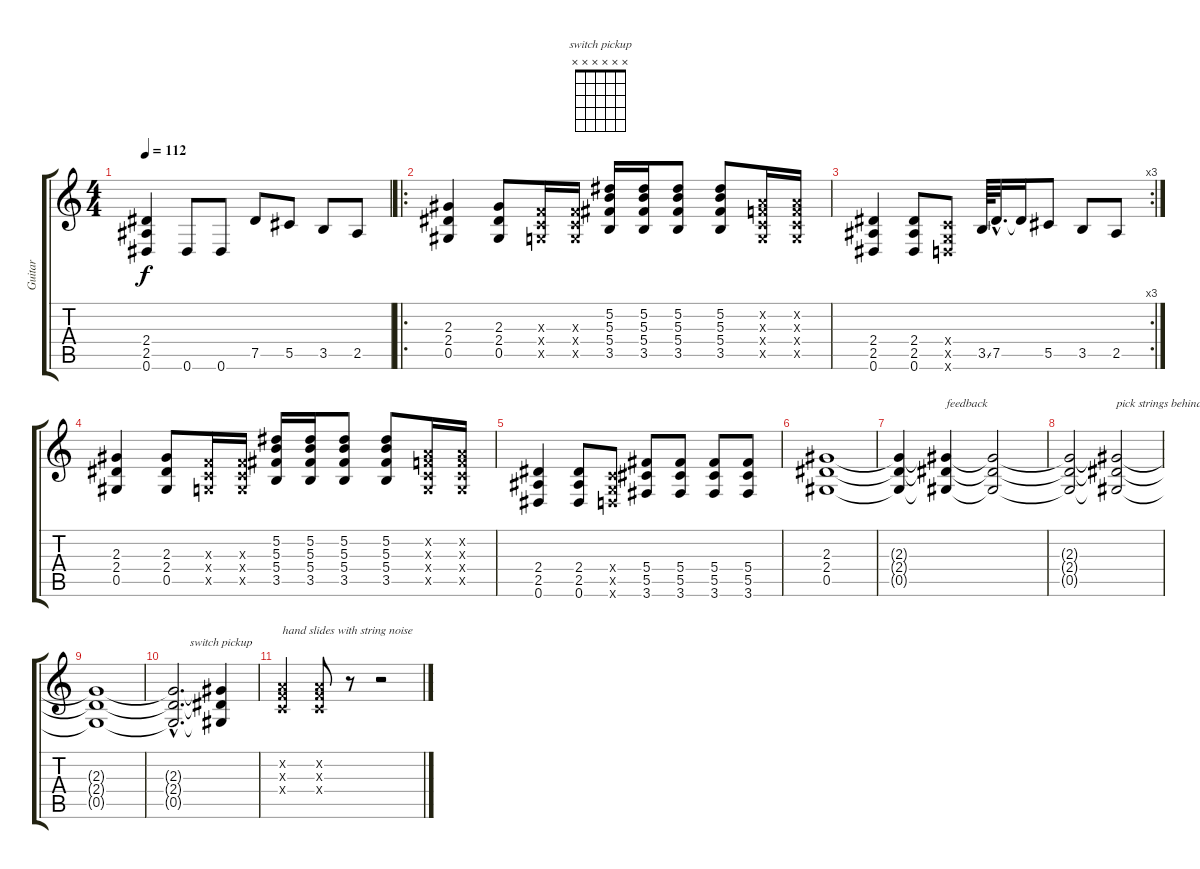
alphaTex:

\track ("Guitar" "Guitar") {instrument overdrivenguitar}
\staff {score tabs}
\tuning (Eb4 Bb3 Gb3 Db3 Ab2 Eb2) {hide}
\chord ("switch pickup" x x x x x x)
\ts (4 4)
\tempo 112
\clef g2
\ks c
(2.4 2.5 0.6).4{dy f} 0.6.8 0.6.8 7.5.8 5.5.8 3.5.8 2.5.8 |
\ro
(2.3 2.4 0.5).4 (2.3 2.4 0.5).8 (-1.3{x} -1.4{x} -1.5{x}).16 (-1.3{x} -1.4{x} -1.5{x}).16 (5.2 5.3 5.4 3.5).16 (5.2 5.3 5.4 3.5).16 (5.2 5.3 5.4 3.5).8 (5.2 5.3 5.4 3.5).8 (-1.2{x} -1.3{x} -1.4{x} -1.5{x}).16 (-1.2{x} -1.3{x} -1.4{x} -1.5{x}).16 |
\rc 3
(2.4 2.5 0.6).4 (2.4 2.5 0.6).8 (-1.4{x} -1.5{x} -1.6{x}).8 3.5{ss}.64 7.5{hac}.32{d} 7.5{t}.16 5.5.8 3.5.8 2.5.8 |
(2.3 2.4 0.5).4 (2.3 2.4 0.5).8 (-1.3{x} -1.4{x} -1.5{x}).16 (-1.3{x} -1.4{x} -1.5{x}).16 (5.2 5.3 5.4 3.5).16 (5.2 5.3 5.4 3.5).16 (5.2 5.3 5.4 3.5).8 (5.2 5.3 5.4 3.5).8 (-1.2{x} -1.3{x} -1.4{x} -1.5{x}).16 (-1.2{x} -1.3{x} -1.4{x} -1.5{x}).16 |
(2.4 2.5 0.6).4 (2.4 2.5 0.6).8 (-1.4{x} -1.5{x} -1.6{x}).8 (5.4 5.5 3.6).8 (5.4 5.5 3.6).8 (5.4 5.5 3.6).8 (5.4 5.5 3.6).8 |
(2.3 2.4 0.5).1 |
(2.3{t} 2.4{t} 0.5{t}).4 (2.3{t} 2.4{t} 0.5{t}).4{txt "feedback"} (2.3{t} 2.4{t} 0.5{t}).2 |
(2.3{t} 2.4{t} 0.5{t}).2 (2.3{t} 2.4{t} 0.5{t}).2{txt "pick strings behind nut randomly"} |
(2.3{t} 2.4{t} 0.5{t}).1 |
(2.3{hac t} 2.4{hac t} 0.5{hac t}).2{d} (2.3{t} 2.4{t} 0.5{t}).4{ch "switch pickup"} |
(-1.2{x} -1.3{x} -1.4{x}).4{txt "hand slides with string noise"} (-1.2{x} -1.3{x} -1.4{x}).8 r.8 r.2
